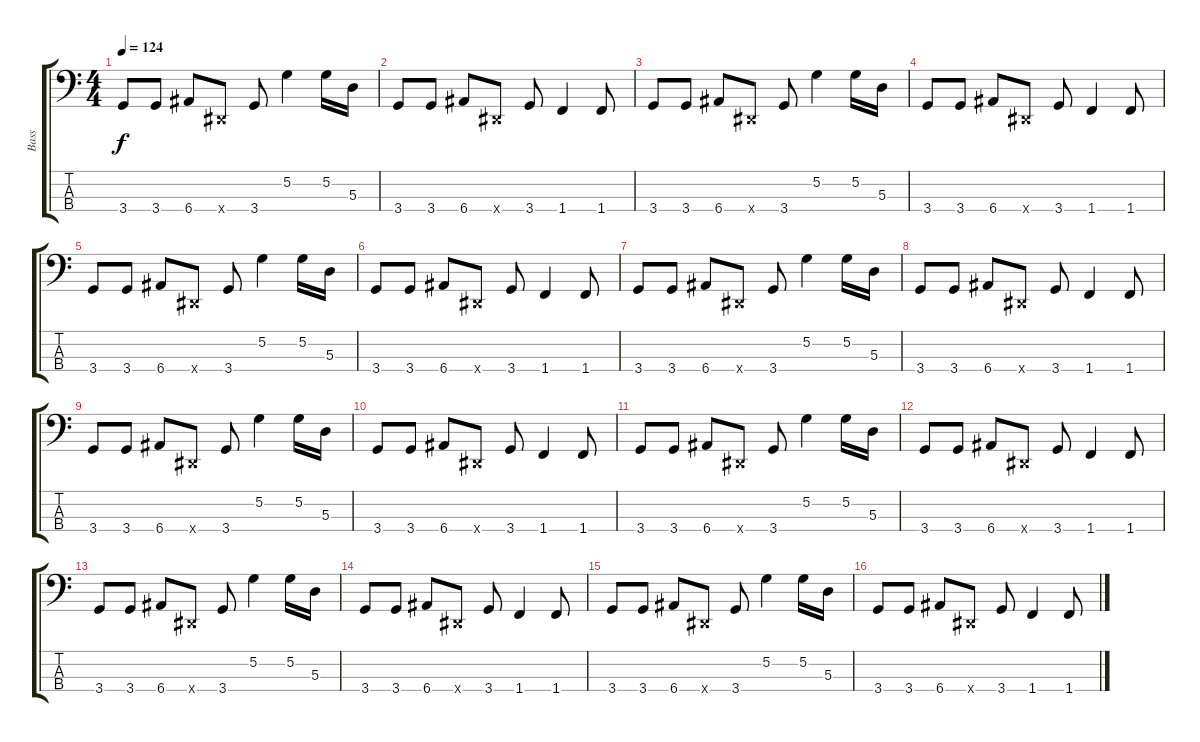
\track ("Bass" "Bass") {instrument electricbassfinger}
\staff {score tabs}
\tuning (G2 D2 A1 E1) {hide}
\ts (4 4)
\tempo 124
\clef f4
\ks c
3.4.8{dy f} 3.4.8 6.4.8 -1.4{x}.8 3.4.8 5.2.4 5.2.16 5.3.16 |
3.4.8 3.4.8 6.4.8 -1.4{x}.8 3.4.8 1.4.4 1.4.8 |
3.4.8 3.4.8 6.4.8 -1.4{x}.8 3.4.8 5.2.4 5.2.16 5.3.16 |
3.4.8 3.4.8 6.4.8 -1.4{x}.8 3.4.8 1.4.4 1.4.8 |
3.4.8 3.4.8 6.4.8 -1.4{x}.8 3.4.8 5.2.4 5.2.16 5.3.16 |
3.4.8 3.4.8 6.4.8 -1.4{x}.8 3.4.8 1.4.4 1.4.8 |
3.4.8 3.4.8 6.4.8 -1.4{x}.8 3.4.8 5.2.4 5.2.16 5.3.16 |
3.4.8 3.4.8 6.4.8 -1.4{x}.8 3.4.8 1.4.4 1.4.8 |
3.4.8 3.4.8 6.4.8 -1.4{x}.8 3.4.8 5.2.4 5.2.16 5.3.16 |
3.4.8 3.4.8 6.4.8 -1.4{x}.8 3.4.8 1.4.4 1.4.8 |
3.4.8 3.4.8 6.4.8 -1.4{x}.8 3.4.8 5.2.4 5.2.16 5.3.16 |
3.4.8 3.4.8 6.4.8 -1.4{x}.8 3.4.8 1.4.4 1.4.8 |
3.4.8 3.4.8 6.4.8 -1.4{x}.8 3.4.8 5.2.4 5.2.16 5.3.16 |
3.4.8 3.4.8 6.4.8 -1.4{x}.8 3.4.8 1.4.4 1.4.8 |
3.4.8 3.4.8 6.4.8 -1.4{x}.8 3.4.8 5.2.4 5.2.16 5.3.16 |
3.4.8 3.4.8 6.4.8 -1.4{x}.8 3.4.8 1.4.4 1.4.8
